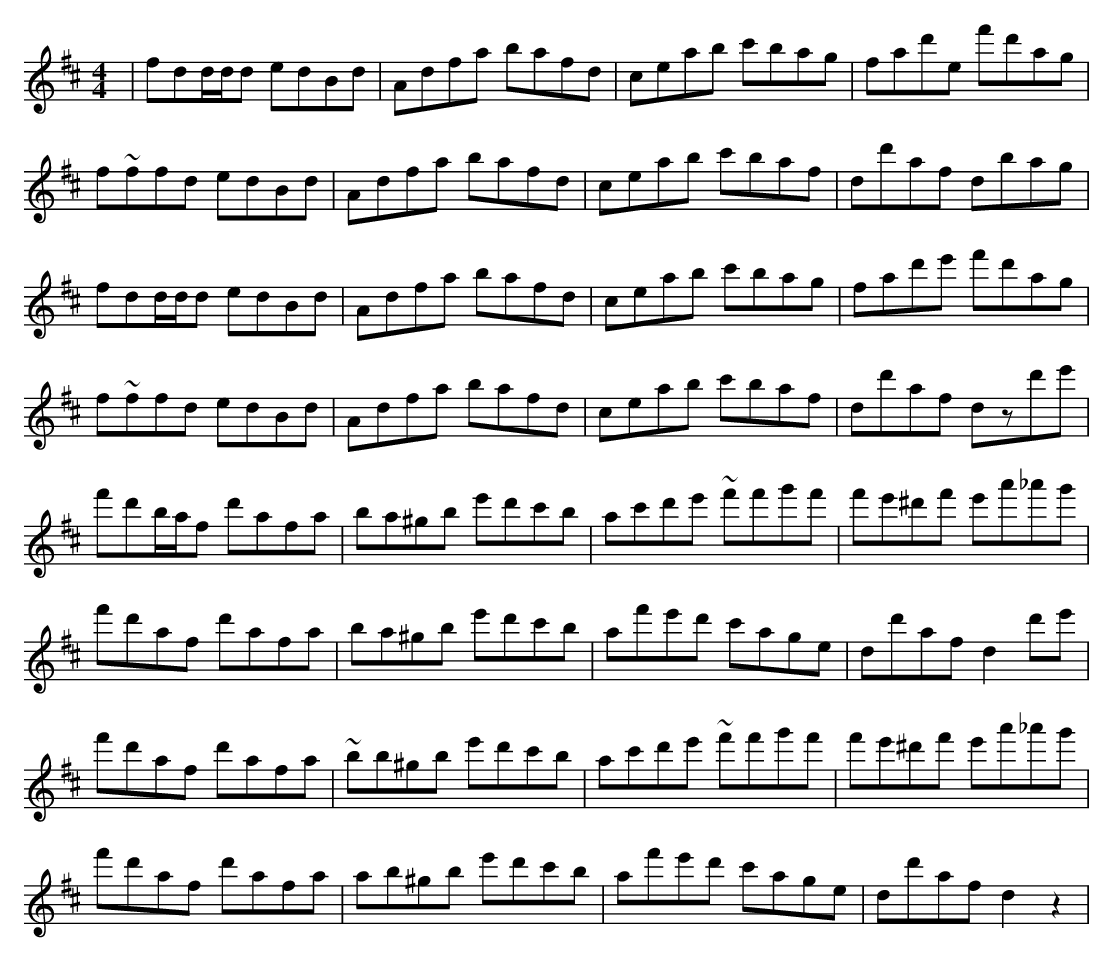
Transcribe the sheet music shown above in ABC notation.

X:1
M:4/4
K:D
|fdd/d/d edBd|Adfa bafd|ceab c'bag|fad'e 'f'd'ag|
f~ffd edBd|Adfa bafd|ceab c'baf|dd'af dbag|
fdd/d/d edBd|Adfa bafd|ceab c'bag|fad'e' f'd'ag|
f~ffd edBd|Adfa bafd|ceab c'baf|dd'af dzd'e'|
f'd'b/a/f d'afa|ba^gb e'd'c'b|ac'd'e' ~f'f'g'f'|f'e'^d'f' e'a'_a'g'|
f'd'af d'afa|ba^gb e'd'c'b|af'e'd' c'age|dd'af d2d'e'|
f'd'af d'afa|~bb^gb e'd'c'b|ac'd'e' ~f'f'g'f'|f'e'^d'f' e'a'_a'g'|
f'd'af d'afa|ab^gb e'd'c'b|af'e'd' c'age|dd'af d2z2|
